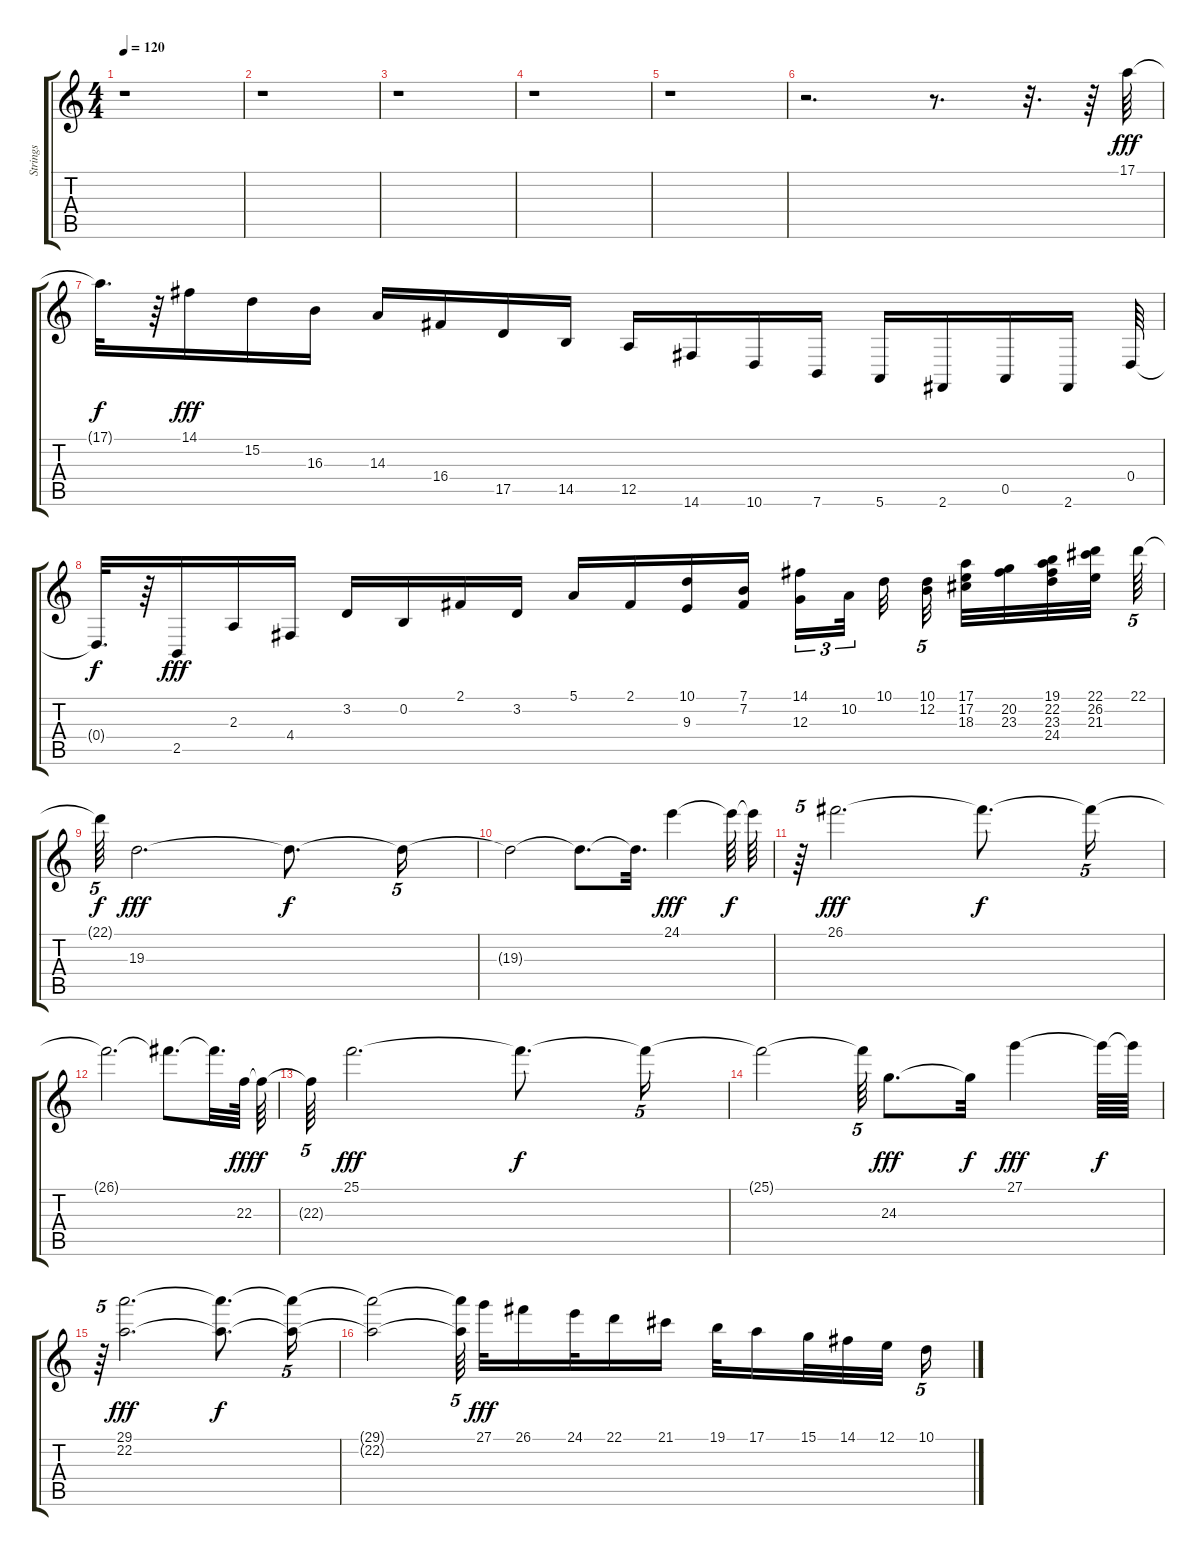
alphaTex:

\track ("Strings   " "Strings   ") {instrument stringensemble1}
\staff {score tabs}
\tuning (E4 B3 G3 D3 A2 E2) {hide}
\ts (4 4)
\tempo 120
\clef g2
\ks c
r.1{dy fff} |
r.1 |
r.1 |
r.1 |
r.1 |
r.2{d} r.8{d} r.32{d} r.64 17.1.64 |
17.1{t}.32{d dy f} r.64 14.1.16{dy fff} 15.2.16 16.3.16 14.3.16 16.4.16 17.5.16 14.5.16 12.5.16 14.6.16 10.6.16 7.6.16 5.6.16 2.6.16 0.5.16 2.6.16 0.4.64 |
0.4{t}.32{d dy f} r.64 2.5.16{dy fff} 2.3.16 4.4.16 3.2.16 0.2.16 2.1.16 3.2.16 5.1.16 2.1.16 (10.1 9.3).16 (7.1 7.2).16 (14.1 12.3).16{tu (3 2)} 10.2.32{tu (3 2) beam splitsecondary} 10.1.32{beam splitsecondary} (10.1 12.2).32{tu (5 4) beam splitsecondary} (17.1 17.2 18.3).32 (20.2 23.3).32 (19.1 22.2 23.3 24.4).32 (22.1 26.2 21.3).32{beam splitsecondary} 22.1.64{tu (5 4)} |
22.1{t}.64{tu (5 4) dy f} 19.3.2{d dy fff} 19.3{t}.8{d dy f} 19.3{t}.16{tu (5 4)} |
19.3{t}.2 19.3{t}.8{d} 19.3{t}.32{d} 24.1.4{dy fff} 24.1{t}.64{dy f} 24.1{t}.64 |
r.64{tu (5 4)} 26.1.2{d dy fff} 26.1{t}.8{d dy f} 26.1{t}.16{tu (5 4)} |
26.1{t}.2{d} 26.1{t}.8{d} 26.1{t}.32{d} 22.3.64{dy fff} 22.3{t}.64{dy f} |
22.3{t}.64{tu (5 4)} 25.1.2{d dy fff} 25.1{t}.8{d dy f} 25.1{t}.16{tu (5 4)} |
25.1{t}.2 25.1{t}.64{tu (5 4)} 24.3.8{d dy fff} 24.3{t}.32{dy f} 27.1.4{dy fff} 27.1{t}.64{dy f} 27.1{t}.64 |
r.64{tu (5 4)} (29.1 22.2).2{d dy fff} (29.1{t} 22.2{t}).8{d dy f} (29.1{t} 22.2{t}).16{tu (5 4)} |
(29.1{t} 22.2{t}).2 (29.1{t} 22.2{t}).64{tu (5 4) beam splitsecondary} 27.1.32{dy fff} 26.1.16 24.1.32 22.1.16 21.1.16 19.1.32 17.1.16 15.1.32 14.1.32 12.1.32{beam splitsecondary} 10.1.16{tu (5 4)}
